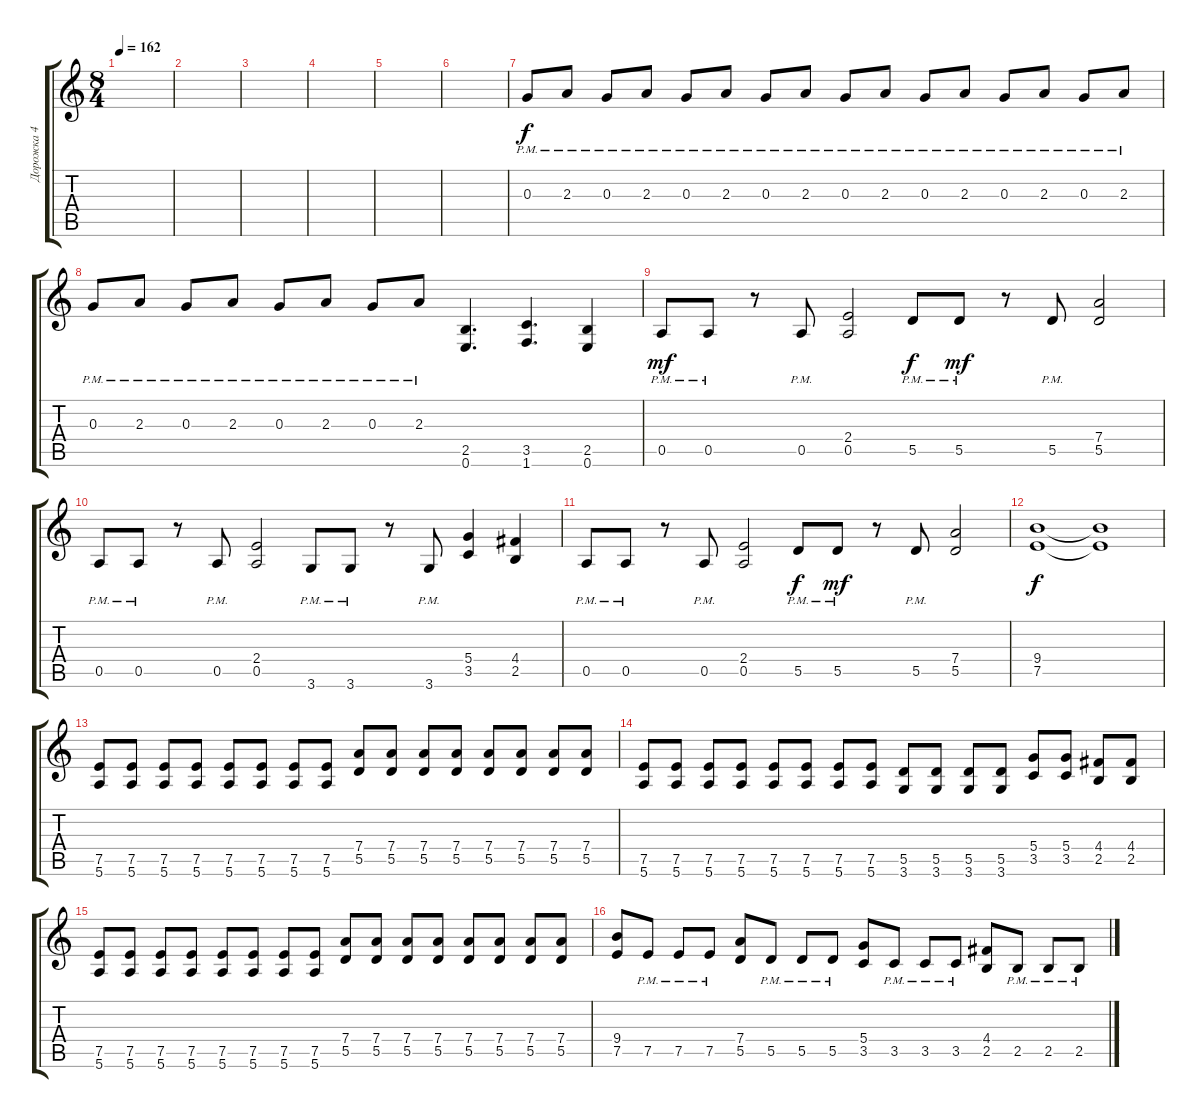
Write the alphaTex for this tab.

\track ("Дорожка 4" "Дорожка 4") {instrument distortionguitar}
\staff {score tabs}
\tuning (E4 B3 G3 D3 A2 E2) {hide}
\ts (8 4)
\tempo 162
\clef g2
\ks c
|
|
|
|
|
|
0.3{pm}.8 2.3{pm}.8 0.3{pm}.8 2.3{pm}.8 0.3{pm}.8 2.3{pm}.8 0.3{pm}.8 2.3{pm}.8 0.3{pm}.8 2.3{pm}.8 0.3{pm}.8 2.3{pm}.8 0.3{pm}.8 2.3{pm}.8 0.3{pm}.8 2.3{pm}.8 |
0.3{pm}.8 2.3{pm}.8 0.3{pm}.8 2.3{pm}.8 0.3{pm}.8 2.3{pm}.8 0.3{pm}.8 2.3{pm}.8 (2.5 0.6).4{d} (3.5 1.6).4{d} (2.5 0.6).4 |
0.5{pm}.8{dy mf} 0.5{pm}.8 r.8 0.5{pm}.8 (2.4 0.5).2 5.5{pm}.8{dy f} 5.5{pm}.8{dy mf} r.8 5.5{pm}.8 (7.4 5.5).2 |
0.5{pm}.8 0.5{pm}.8 r.8 0.5{pm}.8 (2.4 0.5).2 3.6{pm}.8 3.6{pm}.8 r.8 3.6{pm}.8 (5.4 3.5).4 (4.4 2.5).4 |
0.5{pm}.8 0.5{pm}.8 r.8 0.5{pm}.8 (2.4 0.5).2 5.5{pm}.8{dy f} 5.5{pm}.8{dy mf} r.8 5.5{pm}.8 (7.4 5.5).2 |
(9.4 7.5).1{dy f} (9.4{t} 7.5{t}).1 |
(7.5 5.6).8 (7.5 5.6).8 (7.5 5.6).8 (7.5 5.6).8 (7.5 5.6).8 (7.5 5.6).8 (7.5 5.6).8 (7.5 5.6).8 (7.4 5.5).8 (7.4 5.5).8 (7.4 5.5).8 (7.4 5.5).8 (7.4 5.5).8 (7.4 5.5).8 (7.4 5.5).8 (7.4 5.5).8 |
(7.5 5.6).8 (7.5 5.6).8 (7.5 5.6).8 (7.5 5.6).8 (7.5 5.6).8 (7.5 5.6).8 (7.5 5.6).8 (7.5 5.6).8 (5.5 3.6).8 (5.5 3.6).8 (5.5 3.6).8 (5.5 3.6).8 (5.4 3.5).8 (5.4 3.5).8 (4.4 2.5).8 (4.4 2.5).8 |
(7.5 5.6).8 (7.5 5.6).8 (7.5 5.6).8 (7.5 5.6).8 (7.5 5.6).8 (7.5 5.6).8 (7.5 5.6).8 (7.5 5.6).8 (7.4 5.5).8 (7.4 5.5).8 (7.4 5.5).8 (7.4 5.5).8 (7.4 5.5).8 (7.4 5.5).8 (7.4 5.5).8 (7.4 5.5).8 |
(9.4 7.5).8 7.5{pm}.8 7.5{pm}.8 7.5{pm}.8 (7.4 5.5).8 5.5{pm}.8 5.5{pm}.8 5.5{pm}.8 (5.4 3.5).8 3.5{pm}.8 3.5{pm}.8 3.5{pm}.8 (4.4 2.5).8 2.5{pm}.8 2.5{pm}.8 2.5{pm}.8
